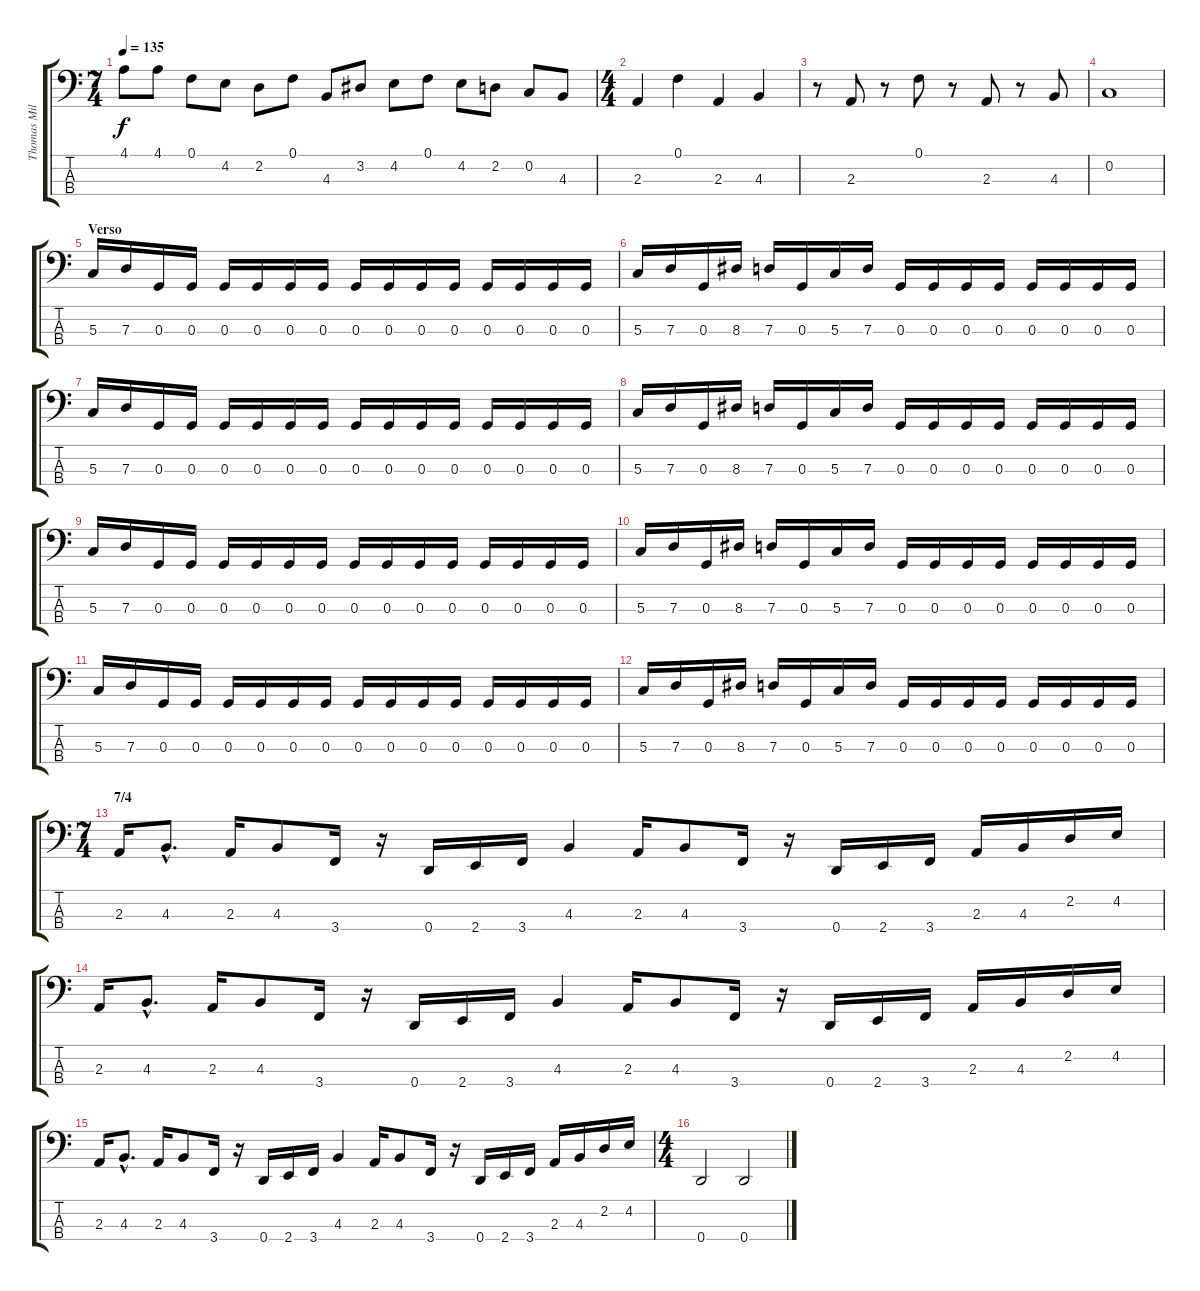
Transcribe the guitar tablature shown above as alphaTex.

\track ("Thomas Miller" "Thomas Mil") {instrument electricbassfinger}
\staff {score tabs}
\tuning (F2 C2 G1 D1) {hide}
\ts (7 4)
\tempo 135
\clef f4
\ks c
4.1.8{dy f} 4.1.8 0.1.8 4.2.8 2.2.8 0.1.8 4.3.8 3.2.8 4.2.8 0.1.8 4.2.8 2.2.8 0.2.8 4.3.8 |
\ts (4 4)
2.3.4 0.1.4 2.3.4 4.3.4 |
r.8 2.3.8 r.8 0.1.8 r.8 2.3.8 r.8 4.3.8 |
0.2.1 |
\section ("" "Verso")
5.3.16 7.3.16 0.3.16 0.3.16 0.3.16 0.3.16 0.3.16 0.3.16 0.3.16 0.3.16 0.3.16 0.3.16 0.3.16 0.3.16 0.3.16 0.3.16 |
5.3.16 7.3.16 0.3.16 8.3.16 7.3.16 0.3.16 5.3.16 7.3.16 0.3.16 0.3.16 0.3.16 0.3.16 0.3.16 0.3.16 0.3.16 0.3.16 |
5.3.16 7.3.16 0.3.16 0.3.16 0.3.16 0.3.16 0.3.16 0.3.16 0.3.16 0.3.16 0.3.16 0.3.16 0.3.16 0.3.16 0.3.16 0.3.16 |
5.3.16 7.3.16 0.3.16 8.3.16 7.3.16 0.3.16 5.3.16 7.3.16 0.3.16 0.3.16 0.3.16 0.3.16 0.3.16 0.3.16 0.3.16 0.3.16 |
5.3.16 7.3.16 0.3.16 0.3.16 0.3.16 0.3.16 0.3.16 0.3.16 0.3.16 0.3.16 0.3.16 0.3.16 0.3.16 0.3.16 0.3.16 0.3.16 |
5.3.16 7.3.16 0.3.16 8.3.16 7.3.16 0.3.16 5.3.16 7.3.16 0.3.16 0.3.16 0.3.16 0.3.16 0.3.16 0.3.16 0.3.16 0.3.16 |
5.3.16 7.3.16 0.3.16 0.3.16 0.3.16 0.3.16 0.3.16 0.3.16 0.3.16 0.3.16 0.3.16 0.3.16 0.3.16 0.3.16 0.3.16 0.3.16 |
5.3.16 7.3.16 0.3.16 8.3.16 7.3.16 0.3.16 5.3.16 7.3.16 0.3.16 0.3.16 0.3.16 0.3.16 0.3.16 0.3.16 0.3.16 0.3.16 |
\ts (7 4)
\section ("" "7/4")
2.3.16 4.3{hac}.8{d} 2.3.16 4.3.8 3.4.16 r.16 0.4.16 2.4.16 3.4.16 4.3.4 2.3.16 4.3.8 3.4.16 r.16 0.4.16 2.4.16 3.4.16 2.3.16 4.3.16 2.2.16 4.2.16 |
2.3.16 4.3{hac}.8{d} 2.3.16 4.3.8 3.4.16 r.16 0.4.16 2.4.16 3.4.16 4.3.4 2.3.16 4.3.8 3.4.16 r.16 0.4.16 2.4.16 3.4.16 2.3.16 4.3.16 2.2.16 4.2.16 |
2.3.16 4.3{hac}.8{d} 2.3.16 4.3.8 3.4.16 r.16 0.4.16 2.4.16 3.4.16 4.3.4 2.3.16 4.3.8 3.4.16 r.16 0.4.16 2.4.16 3.4.16 2.3.16 4.3.16 2.2.16 4.2.16 |
\ts (4 4)
0.4.2 0.4.2
